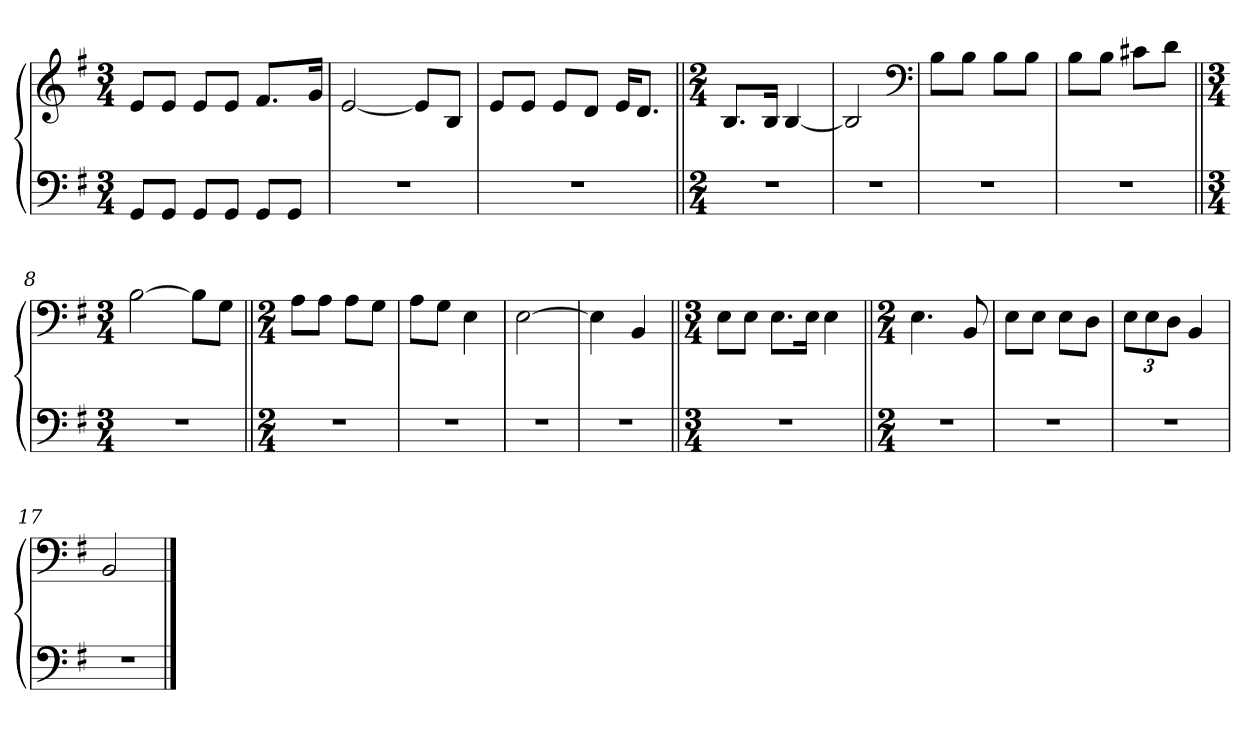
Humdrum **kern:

**kern	**kern
*part1	*part1
*staff2	*staff1
*clefF4	*clefG2
*k[f#]	*k[f#]
*M3/4	*M3/4
=1	=1
8GG/L	8e/L
8GG/J	8e/J
8GG/L	8e/L
8GG/J	8e/J
8GG/L	8.f#/L
8GG/J	.
.	16g/Jk
=2	=2
2.r	[2e/
.	8e/L]
.	8B/J
=3	=3
2.r	8e/L
.	8e/J
.	8e/L
.	8d/J
.	16e/KL
.	8.d/J
=4||	=4||
*M2/4	*M2/4
2r	8.B/L
.	16B/Jk
.	[4B/
=5	=5
2r	2B/]
*	*clefF4
=6	=6
2r	8B\L
.	8B\J
.	8B\L
.	8B\J
=7	=7
2r	8B\L
.	8B\J
.	8c#X\L
.	8d\J
=8||	=8||
*M3/4	*M3/4
2.r	[2B\
.	8B\L]
.	8G\J
=9||	=9||
*M2/4	*M2/4
2r	8A\L
.	8A\J
.	8A\L
.	8G\J
=10	=10
2r	8A\L
.	8G\J
.	4E\
=11	=11
2r	[2E\
=12	=12
2r	4E\]
.	4BB/
=13||	=13||
*M3/4	*M3/4
2.r	8E\L
.	8E\J
.	8.E\L
.	16E\Jk
.	4E\
=14||	=14||
*M2/4	*M2/4
2r	4.E\
.	8BB/
=15	=15
2r	8E\L
.	8E\J
.	8E\L
.	8D\J
=16	=16
2r	12E\L
.	12E\
.	12D\J
.	4BB/
=17	=17
2r	2BB/
==	==
*-	*-
